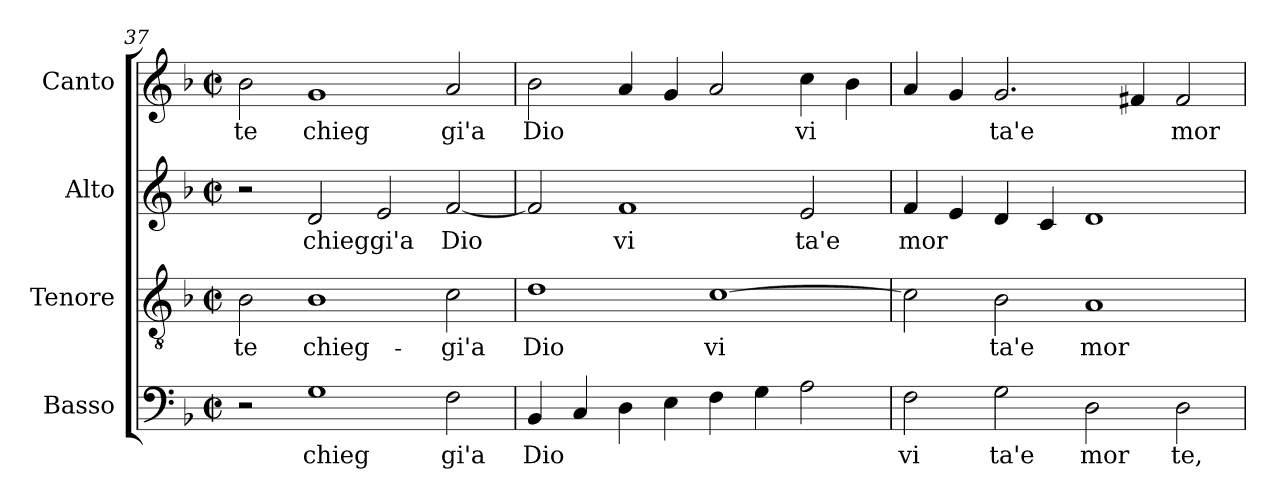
**kern	**text	**kern	**text	**kern	**text	**kern	**text
*part4	*part4	*part3	*part3	*part2	*part2	*part1	*part1
*staff4	*staff4	*staff3	*staff3	*staff2	*staff2	*staff1	*staff1
*I"Basso	*	*I"Tenore	*	*I"Alto	*	*I"Canto	*
*clefF4	*	*clefGv2	*	*clefG2	*	*clefG2	*
*k[b-]	*	*k[b-]	*	*k[b-]	*	*k[b-]	*
*F:	*	*F:	*	*F:	*	*F:	*
*M2/2	*	*M2/2	*	*M2/2	*	*M2/2	*
*met(c|)	*	*met(c|)	*	*met(c|)	*	*met(c|)	*
=37	=37	=37	=37	=37	=37	=37	=37
!	!	!	!LO:LY:b:cj	!	!	!	!LO:LY:b:cj
2r	.	2B-\	-te	2r	.	2b-\	te
!	!LO:LY:b:cj	!	!LO:LY:b:cj	!	!LO:LY:b:cj	!	!LO:LY:b:cj
1G	chieg	1B-	chieg-	2d/	chieggi'a	1g	chieg
!	!	!	!	!	!LO:LY:b:cj	!	!
.	.	.	.	2e/	.	.	.
!	!LO:LY:b:cj	!	!LO:LY:b:cj	!	!LO:LY:b:cj	!	!LO:LY:b:cj
2F\	gi'a	2c\	-gi'a	[<2f/	Dio	2a/	gi'a
=38	=38	=38	=38	=38	=38	=38	=38
!	!LO:LY:b:cj	!	!LO:LY:b:cj	!	!LO:LY:b:cj	!	!LO:LY:b:cj
4BB-/	Dio	1d	Dio	2f/]	.	2b-\	Dio
!	!LO:LY:b:cj	!	!	!	!	!	!
4C/	.	.	.	.	.	.	.
!	!LO:LY:b:cj	!	!	!	!LO:LY:b:cj	!	!LO:LY:b:cj
4D\	.	.	.	1f	vi	4a/	.
!	!LO:LY:b:cj	!	!	!	!	!	!LO:LY:b:cj
4E\	.	.	.	.	.	4g/	.
!	!LO:LY:b:cj	!	!LO:LY:b:cj	!	!	!	!LO:LY:b:cj
4F\	.	[>1c	vi-	.	.	2a/	.
!	!LO:LY:b:cj	!	!	!	!	!	!
4G\	.	.	.	.	.	.	.
!	!LO:LY:b:cj	!	!	!	!LO:LY:b:cj	!	!LO:LY:b:cj
2A\	.	.	.	2e/	ta'e	4cc\	vi
!	!	!	!	!	!	!	!LO:LY:b:cj
.	.	.	.	.	.	4b-\	.
=39	=39	=39	=39	=39	=39	=39	=39
!	!LO:LY:b:cj	!	!LO:LY:b:cj	!	!LO:LY:b:cj	!	!LO:LY:b:cj
2F\	vi	2c\]	--	4f/	mor	4a/	.
!	!	!	!	!	!LO:LY:b:cj	!	!LO:LY:b:cj
.	.	.	.	4e/	.	4g/	.
!	!LO:LY:b:cj	!	!LO:LY:b:cj	!	!LO:LY:b:cj	!	!LO:LY:b:cj
2G\	ta'e	2B-\	-ta'e	4d/	.	2.g/	ta'e
!	!	!	!	!	!LO:LY:b:cj	!	!
.	.	.	.	4c/	.	.	.
!	!LO:LY:b:cj	!	!LO:LY:b:cj	!	!LO:LY:b:cj	!	!
2D\	mor	1A	mor-	1d	.	.	.
!	!	!	!	!	!	!	!LO:LY:b:cj
.	.	.	.	.	.	4f#/	.
!	!LO:LY:b:cj	!	!	!	!	!	!LO:LY:b:cj
2D\	te,	.	.	.	.	2f#/	mor
=	=	=	=	=	=	=	=
*-	*-	*-	*-	*-	*-	*-	*-
